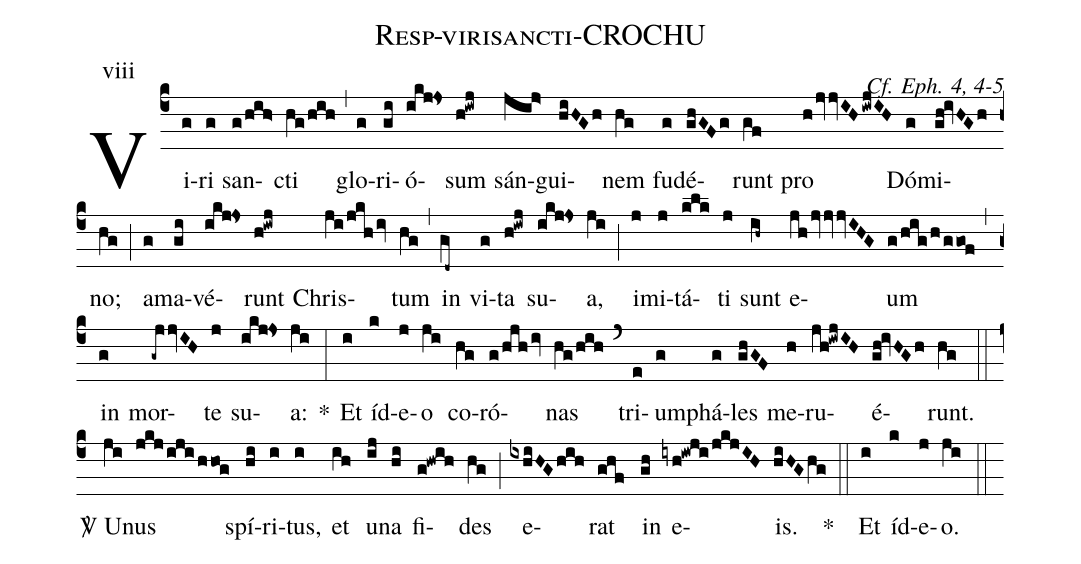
name: Resp-virisancti-CROCHU;
commentary: Cf. Eph. 4, 4-5;
annotation: viii;
%%
(c4) Vi(g)ri(g) san(g/hih>)cti(hg/hih) (,) glo(g)ri(gi)ó(ikj!js)sum(h!iwj) sán(jij>)gui(hiHGh)nem(hg) fu(g)dé(ghGFg)runt(gf) pro(h/jvjvIHiwjIH) Dó(g)mi(gh!ivHGh)no;(hg) (;) a(g)ma(gi)vé(ikj!js)runt(h!iwj) Chris(ji/jkh/iv)tum(hg) (,) in(gd~) vi(g)ta(h!iwj) su(ikj!js)a,(ji) (;) i(j)mi(j)tá(klk)ti(j) sunt(ih~) e(jhjvjvjvIHG)um(g/hig/h/ggof) (,) in(g) mor(-gjjvIH)te(j) su(ikj!js)a:(ji) *(:) Et(i) íd(k)e(j)o(ji) co(hg)ró(g/hjh/iv)nas(hg/hih) (`) tri(e)um(g)phá(g)les(ghGF) me(h)ru(jh!iwjIH)é(gh!ivHGh)runt.(hg) (::)
<sp>V/</sp>  U(ji)nus(jkjijihhog) spí(hi)ri(i)tus,(i) et(ih) u(ij)na(hi) fi(g!hwih)des(hg) (;) e(ixhiHGhih)rat(ghf) in(gh) e(iyh!iwji/jkjIH)is.(hiHGhg) *(::) Et(i) íd(k)e(j)o.(ji) (::)
